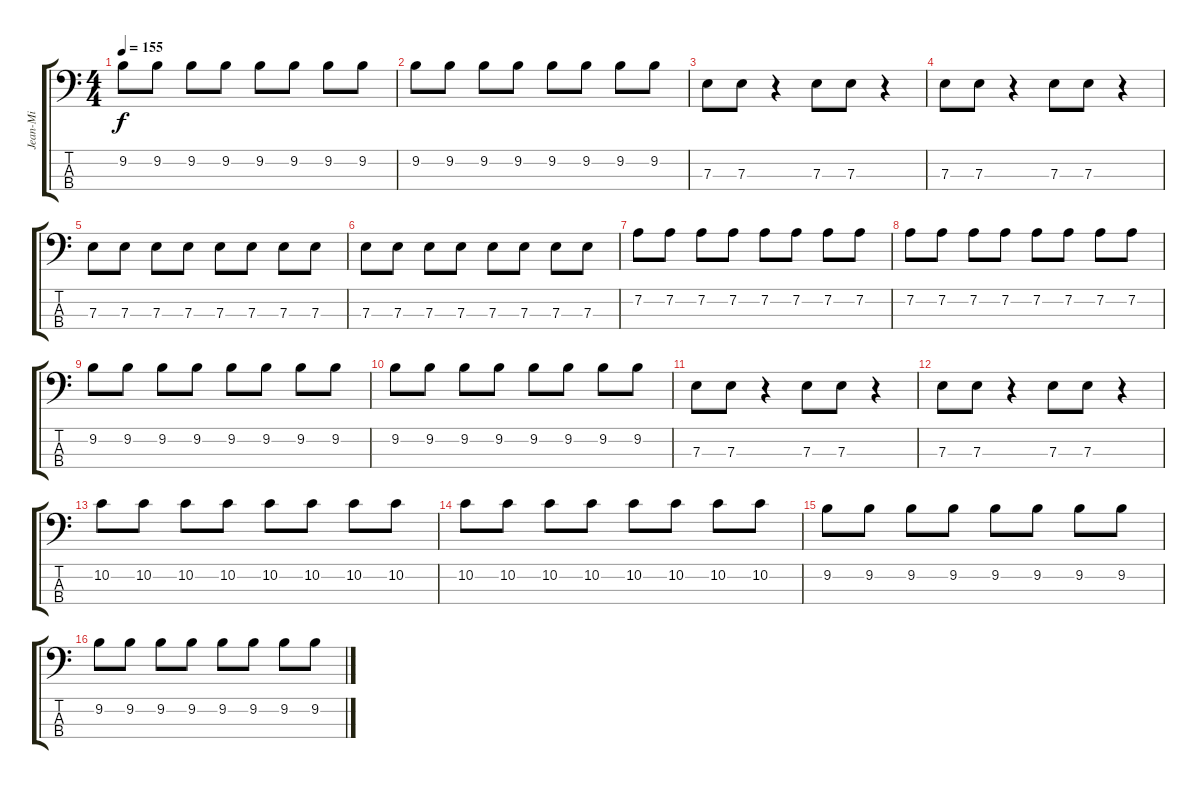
\track ("Jean-Mi" "Jean-Mi") {instrument electricbassfinger}
\staff {score tabs}
\tuning (G2 D2 A1 E1) {hide}
\ts (4 4)
\tempo 155
\clef f4
\ks c
9.2.8{dy f} 9.2.8 9.2.8 9.2.8 9.2.8 9.2.8 9.2.8 9.2.8 |
9.2.8 9.2.8 9.2.8 9.2.8 9.2.8 9.2.8 9.2.8 9.2.8 |
7.3.8 7.3.8 r.4 7.3.8 7.3.8 r.4 |
7.3.8 7.3.8 r.4 7.3.8 7.3.8 r.4 |
7.3.8 7.3.8 7.3.8 7.3.8 7.3.8 7.3.8 7.3.8 7.3.8 |
7.3.8 7.3.8 7.3.8 7.3.8 7.3.8 7.3.8 7.3.8 7.3.8 |
7.2.8 7.2.8 7.2.8 7.2.8 7.2.8 7.2.8 7.2.8 7.2.8 |
7.2.8 7.2.8 7.2.8 7.2.8 7.2.8 7.2.8 7.2.8 7.2.8 |
9.2.8 9.2.8 9.2.8 9.2.8 9.2.8 9.2.8 9.2.8 9.2.8 |
9.2.8 9.2.8 9.2.8 9.2.8 9.2.8 9.2.8 9.2.8 9.2.8 |
7.3.8 7.3.8 r.4 7.3.8 7.3.8 r.4 |
7.3.8 7.3.8 r.4 7.3.8 7.3.8 r.4 |
10.2.8 10.2.8 10.2.8 10.2.8 10.2.8 10.2.8 10.2.8 10.2.8 |
10.2.8 10.2.8 10.2.8 10.2.8 10.2.8 10.2.8 10.2.8 10.2.8 |
9.2.8 9.2.8 9.2.8 9.2.8 9.2.8 9.2.8 9.2.8 9.2.8 |
9.2.8 9.2.8 9.2.8 9.2.8 9.2.8 9.2.8 9.2.8 9.2.8
